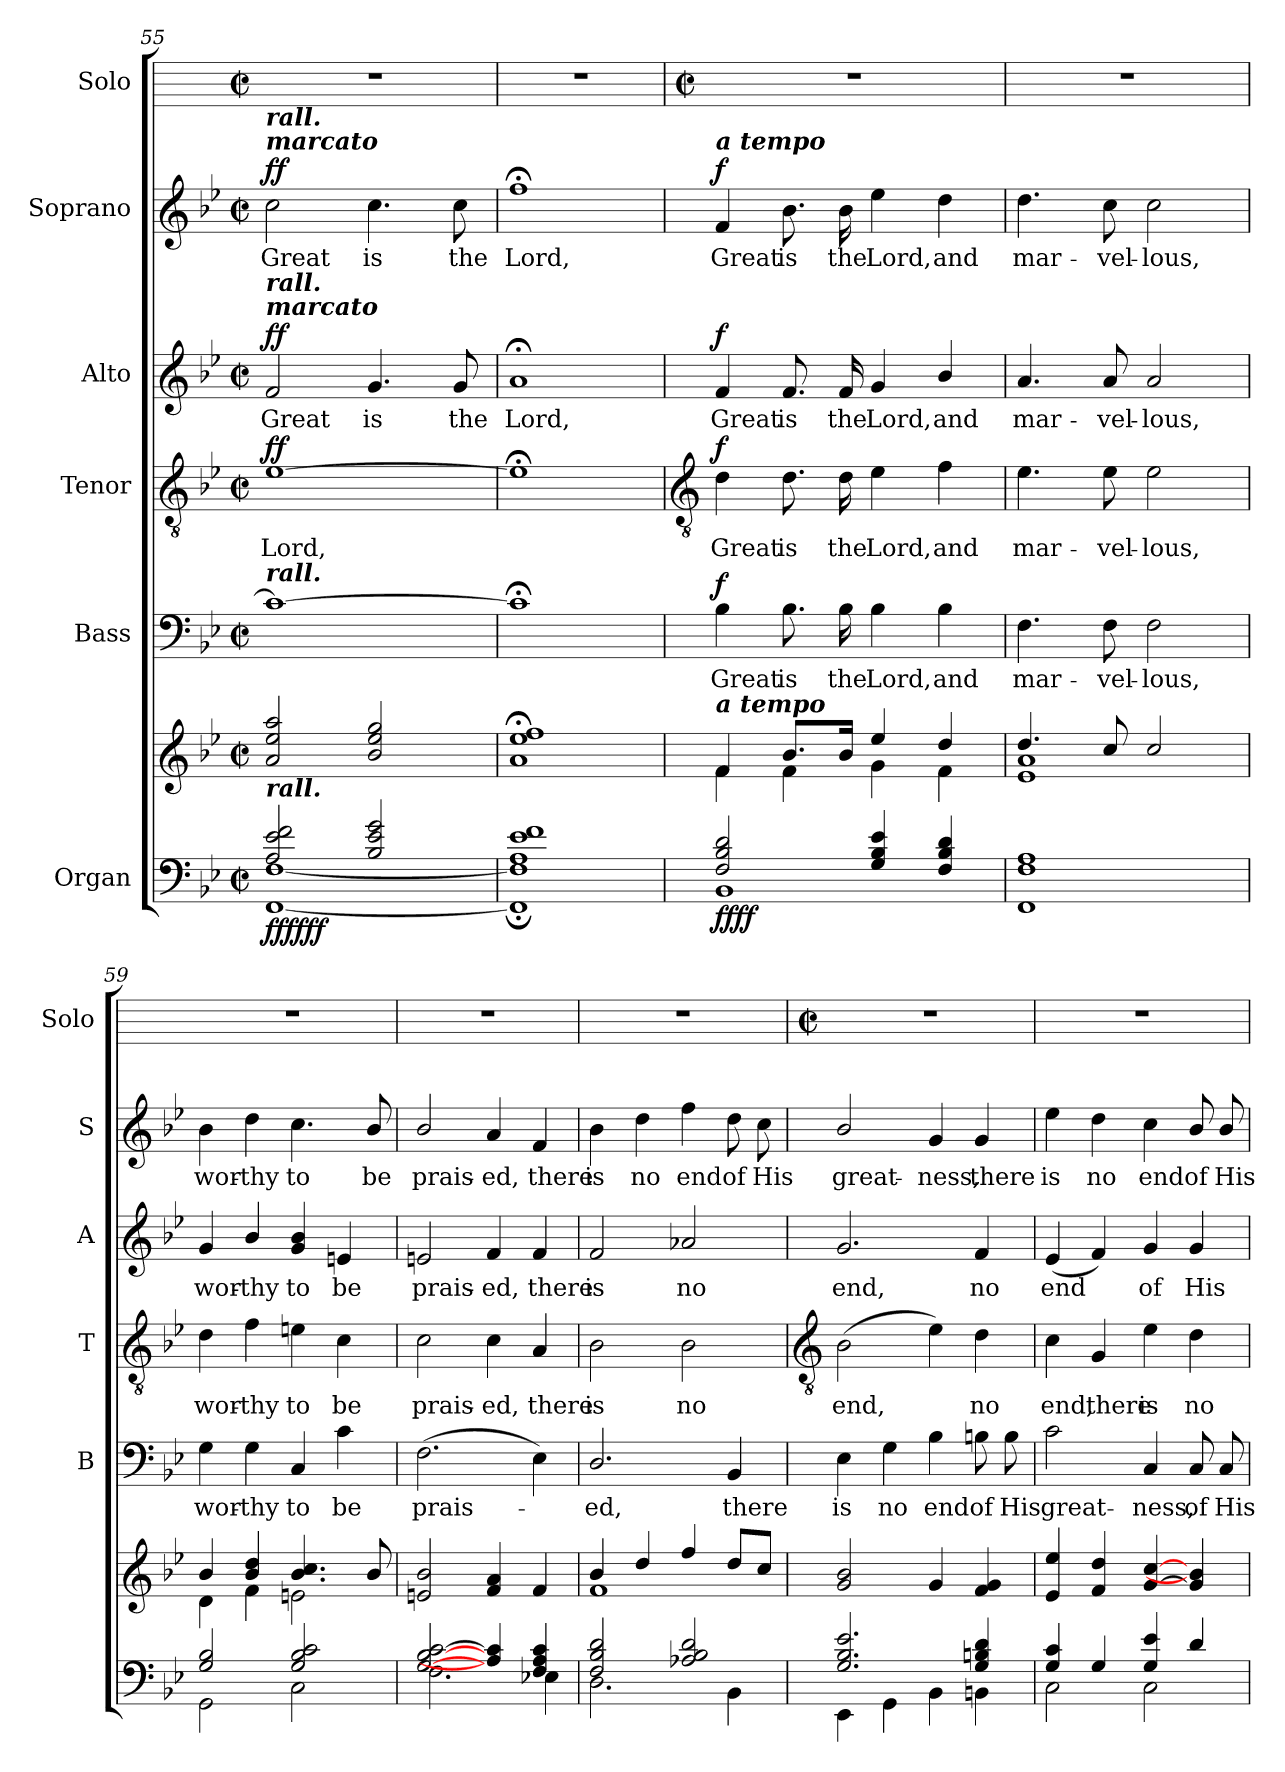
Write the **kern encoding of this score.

**kern	**kern	**dynam	**kern	**text	**dynam	**kern	**text	**dynam	**kern	**text	**dynam	**kern	**text	**dynam	**kern
*part6	*part6	*part6	*part5	*part5	*part5	*part4	*part4	*part4	*part3	*part3	*part3	*part2	*part2	*part2	*part1
*staff7	*staff6	*staff6/7	*staff5	*staff5	*staff5	*staff4	*staff4	*staff4	*staff3	*staff3	*staff3	*staff2	*staff2	*staff2	*staff1
*I"Organ	*	*	*I"Bass	*	*	*I"Tenor	*	*	*I"Alto	*	*	*I"Soprano	*	*	*I"Solo
*	*	*	*I'B	*	*	*I'T	*	*	*I'A	*	*	*I'S	*	*	*I'Solo
*clefF4	*clefG2	*	*clefF4	*	*	*clefGv2	*	*	*clefG2	*	*	*clefG2	*	*	*
*k[b-e-]	*k[b-e-]	*	*k[b-e-]	*	*	*k[b-e-]	*	*	*k[b-e-]	*	*	*k[b-e-]	*	*	*
*B-:	*B-:	*	*B-:	*	*	*B-:	*	*	*B-:	*	*	*B-:	*	*	*
*M2/2	*M2/2	*	*M2/2	*	*	*M2/2	*	*	*M2/2	*	*	*M2/2	*	*	*M2/2
*met(c|)	*met(c|)	*	*met(c|)	*	*	*met(c|)	*	*	*met(c|)	*	*	*met(c|)	*	*	*met(c|)
=55	=55	=55	=55	=55	=55	=55	=55	=55	=55	=55	=55	=55	=55	=55	=55
*^	*^	*	*	*	*	*	*	*	*	*	*	*	*	*	*
!	!	!	!	!	!	!	!	!	!	!	!	!	!	!LO:TX:a:Bi:t=marcato	!	!	!
!	!	!	!	!	!	!	!	!	!	!	!	!	!	!LO:TX:a:Bi:t=rall.	!	!	!
!	!	!	!	!	!	!	!	!	!	!	!LO:TX:a:Bi:t=marcato	!	!	!	!	!	!
!	!	!	!	!	!	!	!	!	!	!	!LO:TX:a:Bi:t=rall.	!	!	!	!	!	!
!	!	!	!	!	!LO:TX:a:Bi:t=rall.	!	!	!	!	!	!	!	!	!	!	!	!
!LO:TX:a:Bi:t=rall.	!	!	!	!	!	!	!	!	!	!	!	!	!	!	!	!	!
!	!	!	!	!LO:DY:b=2	!	!	!	!	!LO:LY:b	!	!	!LO:LY:b	!	!	!LO:LY:b	!	!
!	!	!	!	!LO:DY:n=1:b=2	!	!	!	!	!	!	!	!	!	!	!	!	!
!	!	!	!	!LO:DY:n=2:b	!	!	!	!	!	!LO:DY:b	!	!	!LO:DY:b	!	!	!LO:DY:b	!
2A/ 2e-/ 2f/	[1FF\ [1F\	2a 2ee- 2aa	1ryy	ff ff ff	1c_	.	.	[1e-	Lord,	ff	2f	Great	ff	2cc	Great	ff	1r
!	!	!	!	!	!	!	!	!	!	!	!	!LO:LY:b	!	!	!LO:LY:b	!	!
2B-/ 2e-/ 2g/	.	2b- 2ee- 2gg	.	.	.	.	.	.	.	.	4.g	is	.	4.cc	is	.	.
!	!	!	!	!	!	!	!	!	!	!	!	!LO:LY:b	!	!	!LO:LY:b	!	!
.	.	.	.	.	.	.	.	.	.	.	8g	the	.	8cc	the	.	.
=56	=56	=56	=56	=56	=56	=56	=56	=56	=56	=56	=56	=56	=56	=56	=56	=56	=56
!	!	!	!	!	!	!	!	!	!	!	!	!LO:LY:b	!	!	!LO:LY:b	!	!
1A/ 1e-/ 1f/	1FF\]; 1F\];	1a;< 1ee-;< 1ff;<	1ryy	.	1c;<]	.	.	1e-;<]	.	.	1a;<	Lord,	.	1ff;<	Lord,	.	1r
!!LO:LB:g=z
=57	=57	=57	=57	=57	=57	=57	=57	=57	=57	=57	=57	=57	=57	=57	=57	=57	=57
*	*	*	*	*	*	*	*	*clefGv2	*	*	*	*	*	*	*	*	*
*	*	*	*	*	*	*	*	*	*	*	*	*	*	*	*	*	*M2/2
*	*	*	*	*	*	*	*	*	*	*	*	*	*	*	*	*	*met(c|)
*	*	*MM160	*	*	*	*	*	*	*	*	*	*	*	*	*	*	*
!	!	!	!	!	!	!	!	!	!	!	!	!	!	!LO:TX:a:Bi:t=a tempo	!	!	!
!	!	!LO:TX:a:Bi:t=a tempo	!	!	!	!	!	!	!	!	!	!	!	!	!	!	!
!	!	!	!	!LO:DY:b=2	!	!LO:LY:b	!	!	!LO:LY:b	!	!	!LO:LY:b	!	!	!LO:LY:b	!	!
!	!	!	!	!LO:DY:n=1:b=2	!	!	!	!	!	!	!	!	!	!	!	!	!
!	!	!	!	!LO:DY:n=2:b	!	!	!	!	!	!	!	!	!	!	!	!	!
!	!	!	!	!LO:DY:n=3:b	!	!	!LO:DY:b	!	!	!LO:DY:b	!	!	!LO:DY:b	!	!	!LO:DY:b	!
2F/ 2B-/ 2d/	1BB-\	4f/	4f\	f f f f	4B-	Great	f	4d	Great	f	4f	Great	f	4f	Great	f	1r
!	!	!	!	!	!	!LO:LY:b	!	!	!LO:LY:b	!	!	!LO:LY:b	!	!	!LO:LY:b	!	!
.	.	8.b-/L	4f\	.	8.B-	is	.	8.d	is	.	8.f	is	.	8.b-	is	.	.
!	!	!	!	!	!	!LO:LY:b	!	!	!LO:LY:b	!	!	!LO:LY:b	!	!	!LO:LY:b	!	!
.	.	16b-/J	.	.	16B-	the	.	16d	the	.	16f	the	.	16b-	the	.	.
!	!	!	!	!	!	!LO:LY:b	!	!	!LO:LY:b	!	!	!LO:LY:b	!	!	!LO:LY:b	!	!
4G/ 4B-/ 4e-/	.	4ee-/	4g\	.	4B-	Lord,	.	4e-	Lord,	.	4g	Lord,	.	4ee-	Lord,	.	.
!	!	!	!	!	!	!LO:LY:b	!	!	!LO:LY:b	!	!	!LO:LY:b	!	!	!LO:LY:b	!	!
4F/ 4B-/ 4d/	.	4dd/	4f\	.	4B-	and	.	4f	and	.	4b-/	and	.	4dd	and	.	.
=58	=58	=58	=58	=58	=58	=58	=58	=58	=58	=58	=58	=58	=58	=58	=58	=58	=58
!	!	!	!	!	!	!LO:LY:b	!	!	!LO:LY:b	!	!	!LO:LY:b	!	!	!LO:LY:b	!	!
1F/ 1A/	1FF\	4.dd/	1e-\ 1a\	.	4.F	mar-	.	4.e-	mar-	.	4.a	mar-	.	4.dd	mar-	.	1r
!	!	!	!	!	!	!LO:LY:b	!	!	!LO:LY:b	!	!	!LO:LY:b	!	!	!LO:LY:b	!	!
.	.	8cc/	.	.	8F	-vel-	.	8e-	-vel-	.	8a	-vel-	.	8cc	-vel-	.	.
!	!	!	!	!	!	!LO:LY:b	!	!	!LO:LY:b	!	!	!LO:LY:b	!	!	!LO:LY:b	!	!
.	.	2cc/	.	.	2F	-lous,	.	2e-	-lous,	.	2a	-lous,	.	2cc	-lous,	.	.
=59	=59	=59	=59	=59	=59	=59	=59	=59	=59	=59	=59	=59	=59	=59	=59	=59	=59
!	!	!	!	!	!	!LO:LY:b	!	!	!LO:LY:b	!	!	!LO:LY:b	!	!	!LO:LY:b	!	!
2G/ 2B-/	2GG\	4b-/	4d\	.	4G	wor-	.	4d	wor-	.	4g	wor-	.	4b-	wor-	.	1r
!	!	!	!	!	!	!LO:LY:b	!	!	!LO:LY:b	!	!	!LO:LY:b	!	!	!LO:LY:b	!	!
.	.	4b-/ 4dd/	4f\	.	4G\	-thy	.	4f\	-thy	.	4b-/	-thy	.	4dd	-thy	.	.
!	!	!	!	!	!	!LO:LY:b	!	!	!LO:LY:b	!	!	!LO:LY:b	!	!	!LO:LY:b	!	!
2G/ 2B-/ 2c/	2C\	4.b-/ 4.cc/	2en\	.	4C	to	.	4en	to	.	4g 4b-	to	.	4.cc	to	.	.
!	!	!	!	!	!	!LO:LY:b	!	!	!LO:LY:b	!	!	!LO:LY:b	!	!	!	!	!
.	.	.	.	.	4c	be	.	4c	be	.	4en	be	.	.	.	.	.
!	!	!	!	!	!	!	!	!	!	!	!	!	!	!	!LO:LY:b	!	!
.	.	8b-/	.	.	.	.	.	.	.	.	.	.	.	8b-/	be	.	.
=60	=60	=60	=60	=60	=60	=60	=60	=60	=60	=60	=60	=60	=60	=60	=60	=60	=60
!	!	!	!	!	!	!LO:LY:b	!	!	!LO:LY:b	!	!	!LO:LY:b	!	!	!LO:LY:b	!	!
[2G/ [2B-/ [2c/	2.F\	2en/ 2b-/	1ryy	.	(>2.F	prais-	.	2c	prais-	.	2en	prais-	.	2b-/	prais-	.	1r
!	!	!	!	!	!	!	!	!	!LO:LY:b	!	!	!LO:LY:b	!	!	!LO:LY:b	!	!
4A/] 4c/]	.	4f/ 4a/	.	.	.	.	.	4c	-ed,	.	4f	-ed,	.	4a	-ed,	.	.
!	!	!	!	!	!	!	!	!	!LO:LY:b	!	!	!LO:LY:b	!	!	!LO:LY:b	!	!
4F/ 4A/ 4c/	4E-X\	4f/	.	.	4E-)	.	.	4A	there	.	4f	there	.	4f	there	.	.
=61	=61	=61	=61	=61	=61	=61	=61	=61	=61	=61	=61	=61	=61	=61	=61	=61	=61
!	!	!	!	!	!	!LO:LY:b	!	!	!LO:LY:b	!	!	!LO:LY:b	!	!	!LO:LY:b	!	!
2F/ 2B-/ 2d/	2.D\	4b-/	1f\	.	2.D/	ed,	.	2B-	is	.	2f	is	.	4b-	is	.	1r
!	!	!	!	!	!	!	!	!	!	!	!	!	!	!	!LO:LY:b	!	!
.	.	4dd/	.	.	.	.	.	.	.	.	.	.	.	4dd	no	.	.
!	!	!	!	!	!	!	!	!	!LO:LY:b	!	!	!LO:LY:b	!	!	!LO:LY:b	!	!
2A-X/ 2B-/ 2d/	.	4ff/	.	.	.	.	.	2B-	no	.	2a-X	no	.	4ff	end	.	.
!	!	!	!	!	!	!LO:LY:b	!	!	!	!	!	!	!	!	!LO:LY:b	!	!
.	4BB-\	8dd/L	.	.	4BB-	there	.	.	.	.	.	.	.	8dd	of	.	.
!	!	!	!	!	!	!	!	!	!	!	!	!	!	!	!LO:LY:b	!	!
.	.	8cc/J	.	.	.	.	.	.	.	.	.	.	.	8cc	His	.	.
!!LO:LB:g=z
=62	=62	=62	=62	=62	=62	=62	=62	=62	=62	=62	=62	=62	=62	=62	=62	=62	=62
*	*	*	*	*	*	*	*	*clefGv2	*	*	*	*	*	*	*	*	*
*	*	*	*	*	*	*	*	*	*	*	*	*	*	*	*	*	*M2/2
*	*	*	*	*	*	*	*	*	*	*	*	*	*	*	*	*	*met(c|)
!	!	!	!	!	!	!LO:LY:b	!	!	!LO:LY:b	!	!	!LO:LY:b	!	!	!LO:LY:b	!	!
2.G/ 2.B-/ 2.e-/	4EE-\	2g/ 2b-/	1ryy	.	4E-	is	.	(>2B-	end,	.	2.g	end,	.	2b-/	great-	.	1r
!	!	!	!	!	!	!LO:LY:b	!	!	!	!	!	!	!	!	!	!	!
.	4GG\	.	.	.	4G	no	.	.	.	.	.	.	.	.	.	.	.
!	!	!	!	!	!	!LO:LY:b	!	!	!	!	!	!	!	!	!LO:LY:b	!	!
.	4BB-\	4g/	.	.	4B-	end	.	4e-)	.	.	.	.	.	4g	-ness,	.	.
!	!	!	!	!	!	!LO:LY:b	!	!	!LO:LY:b	!	!	!LO:LY:b	!	!	!LO:LY:b	!	!
4G/ 4Bn/ 4d/	4BBn\	4f/ 4g/	.	.	8Bn	of	.	4d	no	.	4f	no	.	4g	there	.	.
!	!	!	!	!	!	!LO:LY:b	!	!	!	!	!	!	!	!	!	!	!
.	.	.	.	.	8B	His	.	.	.	.	.	.	.	.	.	.	.
=63	=63	=63	=63	=63	=63	=63	=63	=63	=63	=63	=63	=63	=63	=63	=63	=63	=63
!	!	!	!	!	!	!LO:LY:b	!	!	!LO:LY:b	!	!	!LO:LY:b	!	!	!LO:LY:b	!	!
4G/ 4c/	2C\	4e-/ 4ee-/	1ryy	.	2c	great-	.	4c	end,	.	(<4e-	end	.	4ee-	is	.	1r
!	!	!	!	!	!	!	!	!	!LO:LY:b	!	!	!	!	!	!LO:LY:b	!	!
4G/	.	4f/ 4dd/	.	.	.	.	.	4G	there	.	4f)	.	.	4dd	no	.	.
!	!	!	!	!	!	!LO:LY:b	!	!	!LO:LY:b	!	!	!LO:LY:b	!	!	!LO:LY:b	!	!
4G/ 4e-/	2C\	[4g/ [4cc/	.	.	4C	-ness,	.	4e-	is	.	4g	of	.	4cc	end	.	.
!	!	!	!	!	!	!LO:LY:b	!	!	!LO:LY:b	!	!	!LO:LY:b	!	!	!LO:LY:b	!	!
4d/	.	4g/] 4b-/]	.	.	8C	of	.	4d	no	.	4g	His	.	8b-/	of	.	.
!	!	!	!	!	!	!LO:LY:b	!	!	!	!	!	!	!	!	!LO:LY:b	!	!
.	.	.	.	.	8C	His	.	.	.	.	.	.	.	8b-/	His	.	.
*v	*v	*	*	*	*	*	*	*	*	*	*	*	*	*	*	*	*
*	*v	*v	*	*	*	*	*	*	*	*	*	*	*	*	*	*
=	=	=	=	=	=	=	=	=	=	=	=	=	=	=	=
*-	*-	*-	*-	*-	*-	*-	*-	*-	*-	*-	*-	*-	*-	*-	*-
